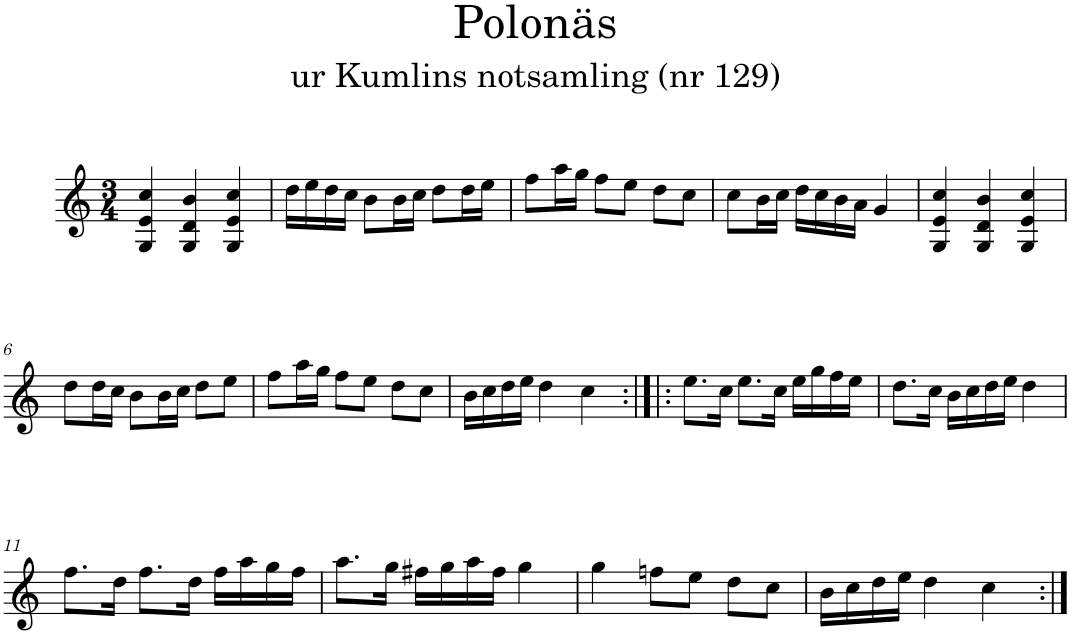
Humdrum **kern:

**kern
*part1
*staff1
*I"Piano
*I'Pno
*clefG2
*k[]
*M3/4
=1
4G/ 4e/ 4cc/
4G/ 4d/ 4b/
4G/ 4e/ 4cc/
=2
16dd\LL
16ee\
16dd\
16cc\JJ
8b\L
16b\L
16cc\JJ
8dd\L
16dd\L
16ee\JJ
=3
8ff\L
16aa\L
16gg\JJ
8ff\L
8ee\J
8dd\L
8cc\J
=4
8cc\L
16b\L
16cc\JJ
16dd\LL
16cc\
16b\
16a\JJ
4g/
=5
4G/ 4e/ 4cc/
4G/ 4d/ 4b/
4G/ 4e/ 4cc/
!!LO:LB:g=z
=6
8dd\L
16dd\L
16cc\JJ
8b\L
16b\L
16cc\JJ
8dd\L
8ee\J
=7
8ff\L
16aa\L
16gg\JJ
8ff\L
8ee\J
8dd\L
8cc\J
=8
16b\LL
16cc\
16dd\
16ee\JJ
4dd\
4cc\
=9:|!|:
8.ee\L
16cc\Jk
8.ee\L
16cc\Jk
16ee\LL
16gg\
16ff\
16ee\JJ
=10
8.dd\L
16cc\Jk
16b\LL
16cc\
16dd\
16ee\JJ
4dd\
!!LO:LB:g=z
=11
8.ff\L
16dd\Jk
8.ff\L
16dd\Jk
16ff\LL
16aa\
16gg\
16ff\JJ
=12
8.aa\L
16gg\Jk
16ff#X\LL
16gg\
16aa\
16ff#\JJ
4gg\
=13
4gg\
8ffn\L
8ee\J
8dd\L
8cc\J
=14
16b\LL
16cc\
16dd\
16ee\JJ
4dd\
4cc\
=:|!
*-
